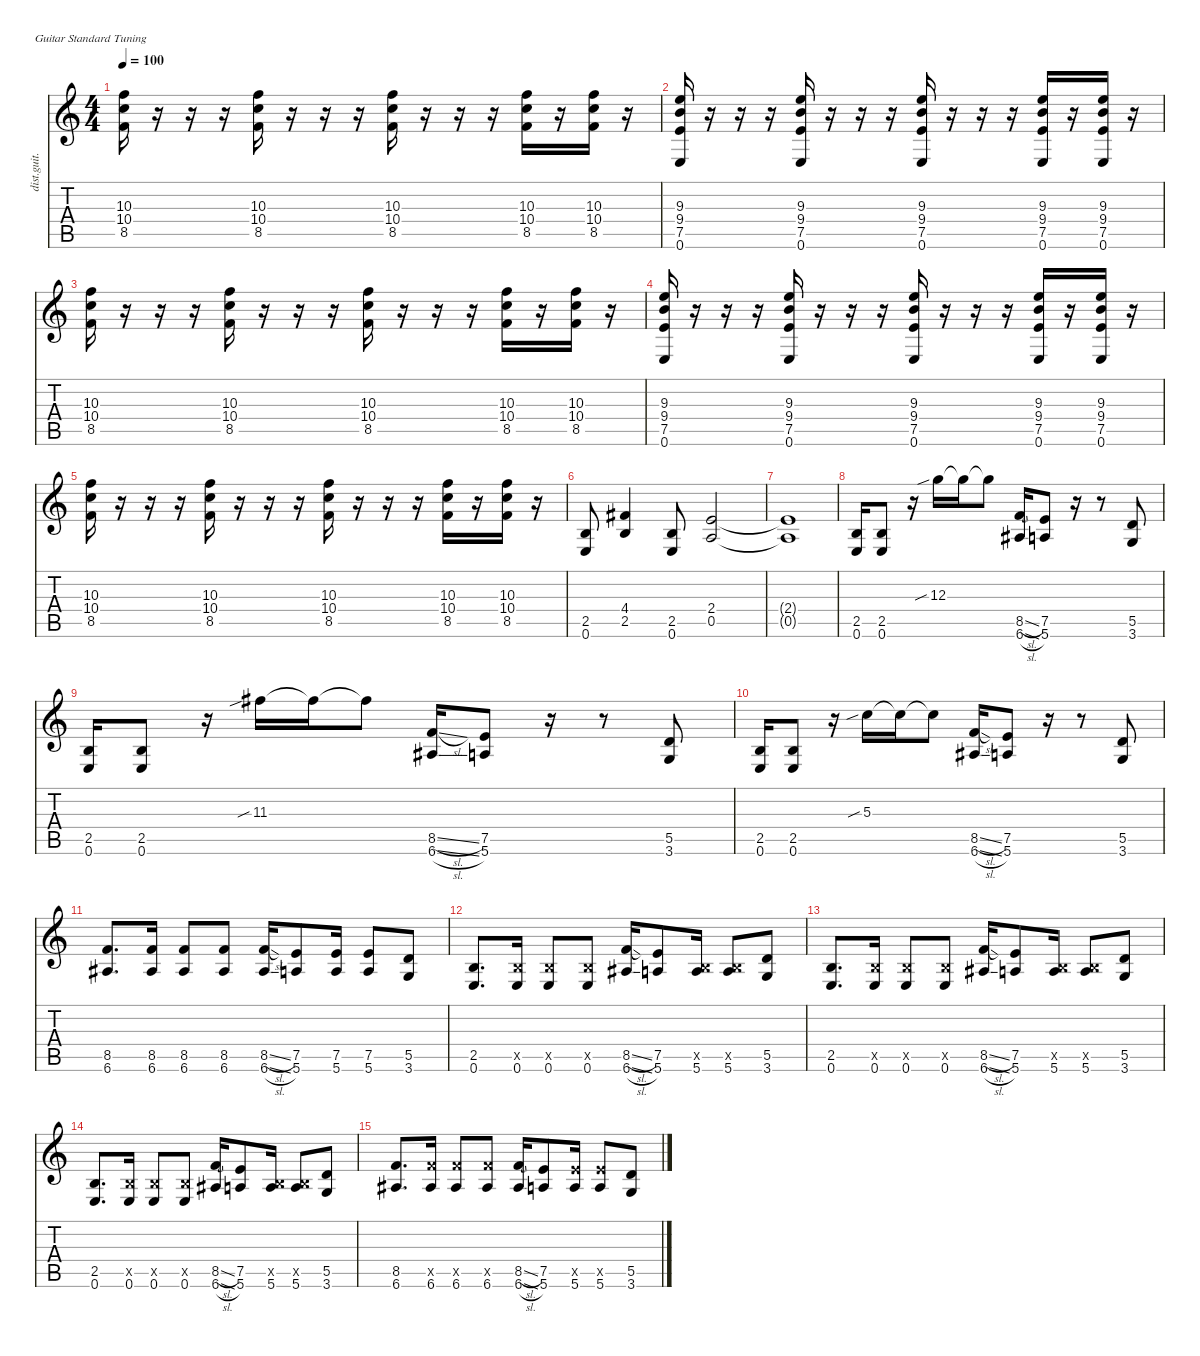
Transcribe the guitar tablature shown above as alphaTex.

\defaultSystemsLayout 4
\hideDynamics
\bracketExtendMode nobrackets
\otherSystemsTrackNameOrientation horizontal
\track ("Distortion Guitar" "dist.guit.") {instrument distortionguitar}
\staff {score tabs}
\tuning (E4 B3 G3 D3 A2 E2)
\ts (4 4)
\tempo 100
\clef g2
\ks c
(8.5 10.4 10.3).16{dy mf beam Down} r.16{beam Down} r.16{beam Down} r.16{beam Down} (8.5 10.4 10.3).16{beam Down} r.16{beam Down} r.16{beam Down} r.16{beam Down} (8.5 10.4 10.3).16{beam Down} r.16{beam Down} r.16{beam Down} r.16{beam Down} (8.5 10.4 10.3).16{beam Down} r.16{beam Down} (8.5 10.4 10.3).16{beam Down} r.16{beam Down} |
(0.6 7.5 9.4 9.3).16{beam Up} r.16{beam Up} r.16{beam Up} r.16{beam Up} (0.6 7.5 9.4 9.3).16{beam Up} r.16{beam Up} r.16{beam Up} r.16{beam Up} (0.6 7.5 9.4 9.3).16{beam Up} r.16{beam Up} r.16{beam Up} r.16{beam Up} (0.6 7.5 9.4 9.3).16{beam Up} r.16{beam Up} (0.6 7.5 9.4 9.3).16{beam Up} r.16{beam Up} |
(8.5 10.4 10.3).16{beam Down} r.16{beam Down} r.16{beam Down} r.16{beam Down} (8.5 10.4 10.3).16{beam Down} r.16{beam Down} r.16{beam Down} r.16{beam Down} (8.5 10.4 10.3).16{beam Down} r.16{beam Down} r.16{beam Down} r.16{beam Down} (8.5 10.4 10.3).16{beam Down} r.16{beam Down} (8.5 10.4 10.3).16{beam Down} r.16{beam Down} |
(0.6 7.5 9.4 9.3).16{beam Up} r.16{beam Up} r.16{beam Up} r.16{beam Up} (0.6 7.5 9.4 9.3).16{beam Up} r.16{beam Up} r.16{beam Up} r.16{beam Up} (0.6 7.5 9.4 9.3).16{beam Up} r.16{beam Up} r.16{beam Up} r.16{beam Up} (0.6 7.5 9.4 9.3).16{beam Up} r.16{beam Up} (0.6 7.5 9.4 9.3).16{beam Up} r.16{beam Up} |
(8.5 10.4 10.3).16{beam Down} r.16{beam Down} r.16{beam Down} r.16{beam Down} (8.5 10.4 10.3).16{beam Down} r.16{beam Down} r.16{beam Down} r.16{beam Down} (8.5 10.4 10.3).16{beam Down} r.16{beam Down} r.16{beam Down} r.16{beam Down} (8.5 10.4 10.3).16{beam Down} r.16{beam Down} (8.5 10.4 10.3).16{beam Down} r.16{beam Down} |
(0.6 2.5).8{beam Up} (2.5 4.4{acc #}).4{beam Up} (0.6 2.5).8{beam Up} (0.5 2.4).2{beam Up} |
(0.5{t} 2.4{t}).1{beam Up} |
(0.6 2.5).16{beam Up} (0.6 2.5).8{beam Up} r.16{beam Up} 12.3{sib}.16{beam Down} 12.3{t}.16{beam Down} 12.3{t}.8{beam Down} (6.6{sl acc #} 8.5{sl}).16{beam Up} (5.6 7.5).8{beam Up} r.16{beam Up} r.8{beam Up} (3.6 5.5).8{beam Up} |
(0.6 2.5).16{beam Up} (0.6 2.5).8{beam Up} r.16{beam Up} 11.3{sib acc #}.16{beam Down} 11.3{t acc #}.16{beam Down} 11.3{t acc #}.8{beam Down} (6.6{sl acc #} 8.5{sl}).16{beam Up} (5.6 7.5).8{beam Up} r.16{beam Up} r.8{beam Up} (3.6 5.5).8{beam Up} |
(0.6 2.5).16{beam Up} (0.6 2.5).8{beam Up} r.16{beam Up} 5.3{sib}.16{beam Down} 5.3{t}.16{beam Down} 5.3{t}.8{beam Down} (6.6{sl acc #} 8.5{sl}).16{beam Up} (5.6 7.5).8{beam Up} r.16{beam Up} r.8{beam Up} (3.6 5.5).8{beam Up} |
(6.6{acc #} 8.5).8{d beam Up} (6.6{acc #} 8.5).16{beam Up} (6.6{acc #} 8.5).8{beam Up} (6.6{acc #} 8.5).8{beam Up} (6.6{sl acc #} 8.5{sl}).16{beam Up} (5.6 7.5).8{beam Up} (5.6 7.5).16{beam Up} (5.6 7.5).8{beam Up} (3.6 5.5).8{beam Up} |
(0.6 2.5).8{d beam Up} (0.6 2.5{x}).16{beam Up} (0.6 2.5{x}).8{beam Up} (0.6 2.5{x}).8{beam Up} (6.6{sl acc #} 8.5{sl}).16{beam Up} (5.6 7.5).8{beam Up} (5.6 2.5{x}).16{beam Up} (5.6 2.5{x}).8{beam Up} (3.6 5.5).8{beam Up} |
(0.6 2.5).8{d beam Up} (0.6 2.5{x}).16{beam Up} (0.6 2.5{x}).8{beam Up} (0.6 2.5{x}).8{beam Up} (6.6{sl acc #} 8.5{sl}).16{beam Up} (5.6 7.5).8{beam Up} (5.6 2.5{x}).16{beam Up} (5.6 2.5{x}).8{beam Up} (3.6 5.5).8{beam Up} |
(0.6 2.5).8{d beam Up} (0.6 2.5{x}).16{beam Up} (0.6 2.5{x}).8{beam Up} (0.6 2.5{x}).8{beam Up} (6.6{sl acc #} 8.5{sl}).16{beam Up} (5.6 7.5).8{beam Up} (5.6 2.5{x}).16{beam Up} (5.6 2.5{x}).8{beam Up} (3.6 5.5).8{beam Up} |
(6.6{acc #} 8.5).8{d beam Up} (6.6{acc #} 8.5{x}).16{beam Up} (6.6{acc #} 8.5{x}).8{beam Up} (6.6{acc #} 8.5{x}).8{beam Up} (6.6{sl acc #} 8.5{sl}).16{beam Up} (5.6 7.5).8{beam Up} (5.6 7.5{x}).16{beam Up} (5.6 7.5{x}).8{beam Up} (3.6 5.5).8{beam Up}
